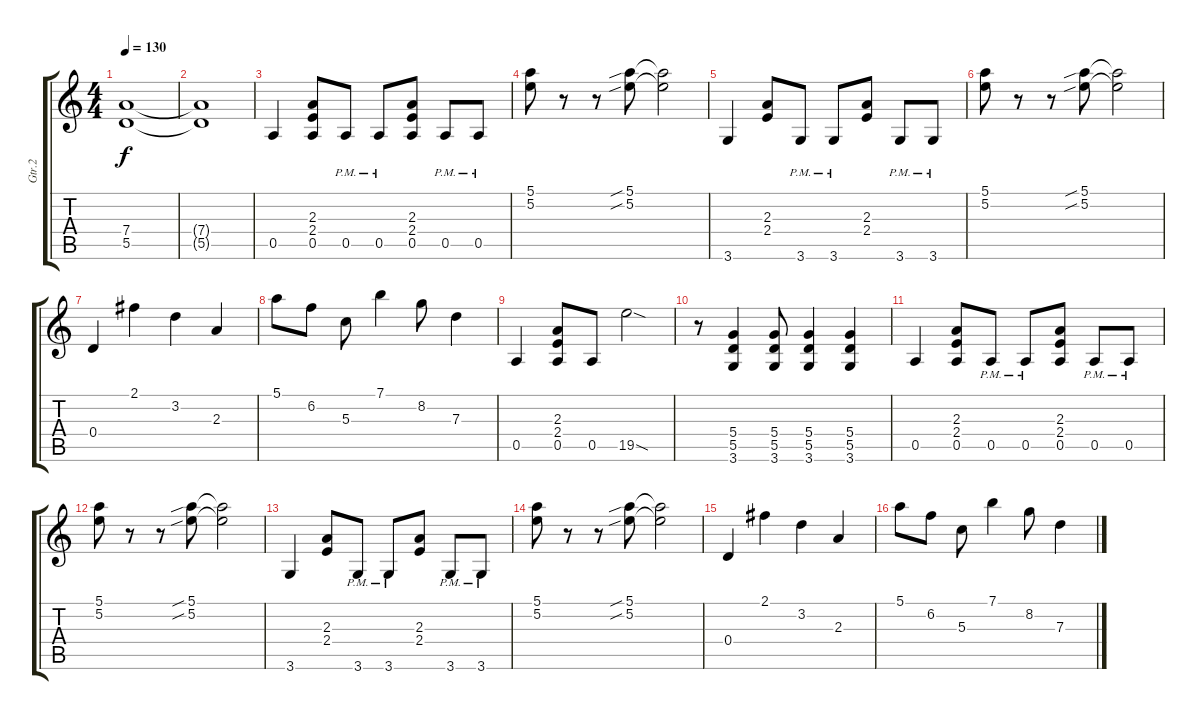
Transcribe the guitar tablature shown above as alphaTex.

\track ("Gtr.2" "Gtr.2") {instrument overdrivenguitar}
\staff {score tabs}
\tuning (E4 B3 G3 D3 A2 E2) {hide}
\ts (4 4)
\tempo 130
\clef g2
\ks c
(7.4 5.5).1{dy f} |
(7.4{t} 5.5{t}).1 |
0.5.4 (2.3 2.4 0.5).8 0.5{pm}.8 0.5{pm}.8 (2.3 2.4 0.5).8 0.5{pm}.8 0.5{pm}.8 |
(5.1 5.2).8 r.8 r.8 (5.1{sib} 5.2{sib}).8 (5.1{t} 5.2{t}).2 |
3.6.4 (2.3 2.4).8 3.6{pm}.8 3.6{pm}.8 (2.3 2.4).8 3.6{pm}.8 3.6{pm}.8 |
(5.1 5.2).8 r.8 r.8 (5.1{sib} 5.2{sib}).8 (5.1{t} 5.2{t}).2 |
0.4.4 2.1.4 3.2.4 2.3.4 |
5.1.8 6.2.8 5.3.8 7.1.4 8.2.8 7.3.4 |
0.5.4 (2.3 2.4 0.5).8 0.5.8 19.5{sod}.2 |
r.8 (5.4 5.5 3.6).4 (5.4 5.5 3.6).8 (5.4 5.5 3.6).4 (5.4 5.5 3.6).4 |
0.5.4 (2.3 2.4 0.5).8 0.5{pm}.8 0.5{pm}.8 (2.3 2.4 0.5).8 0.5{pm}.8 0.5{pm}.8 |
(5.1 5.2).8 r.8 r.8 (5.1{sib} 5.2{sib}).8 (5.1{t} 5.2{t}).2 |
3.6.4 (2.3 2.4).8 3.6{pm}.8 3.6{pm}.8 (2.3 2.4).8 3.6{pm}.8 3.6{pm}.8 |
(5.1 5.2).8 r.8 r.8 (5.1{sib} 5.2{sib}).8 (5.1{t} 5.2{t}).2 |
0.4.4 2.1.4 3.2.4 2.3.4 |
5.1.8 6.2.8 5.3.8 7.1.4 8.2.8 7.3.4
